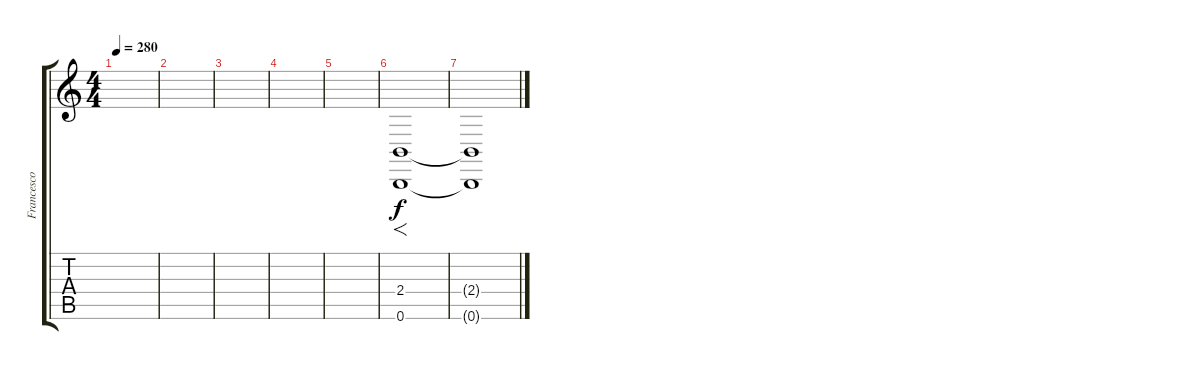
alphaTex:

\track ("Francesco Paoli" "Francesco ") {instrument trombone}
\staff {score tabs}
\tuning (B3 Gb3 D3 A2 E2 B1) {hide}
\ts (4 4)
\tempo 280
\clef g2
\ks c
|
|
|
|
|
(2.4 0.6).1{f volume 13} |
(2.4{t} 0.6{t}).1
